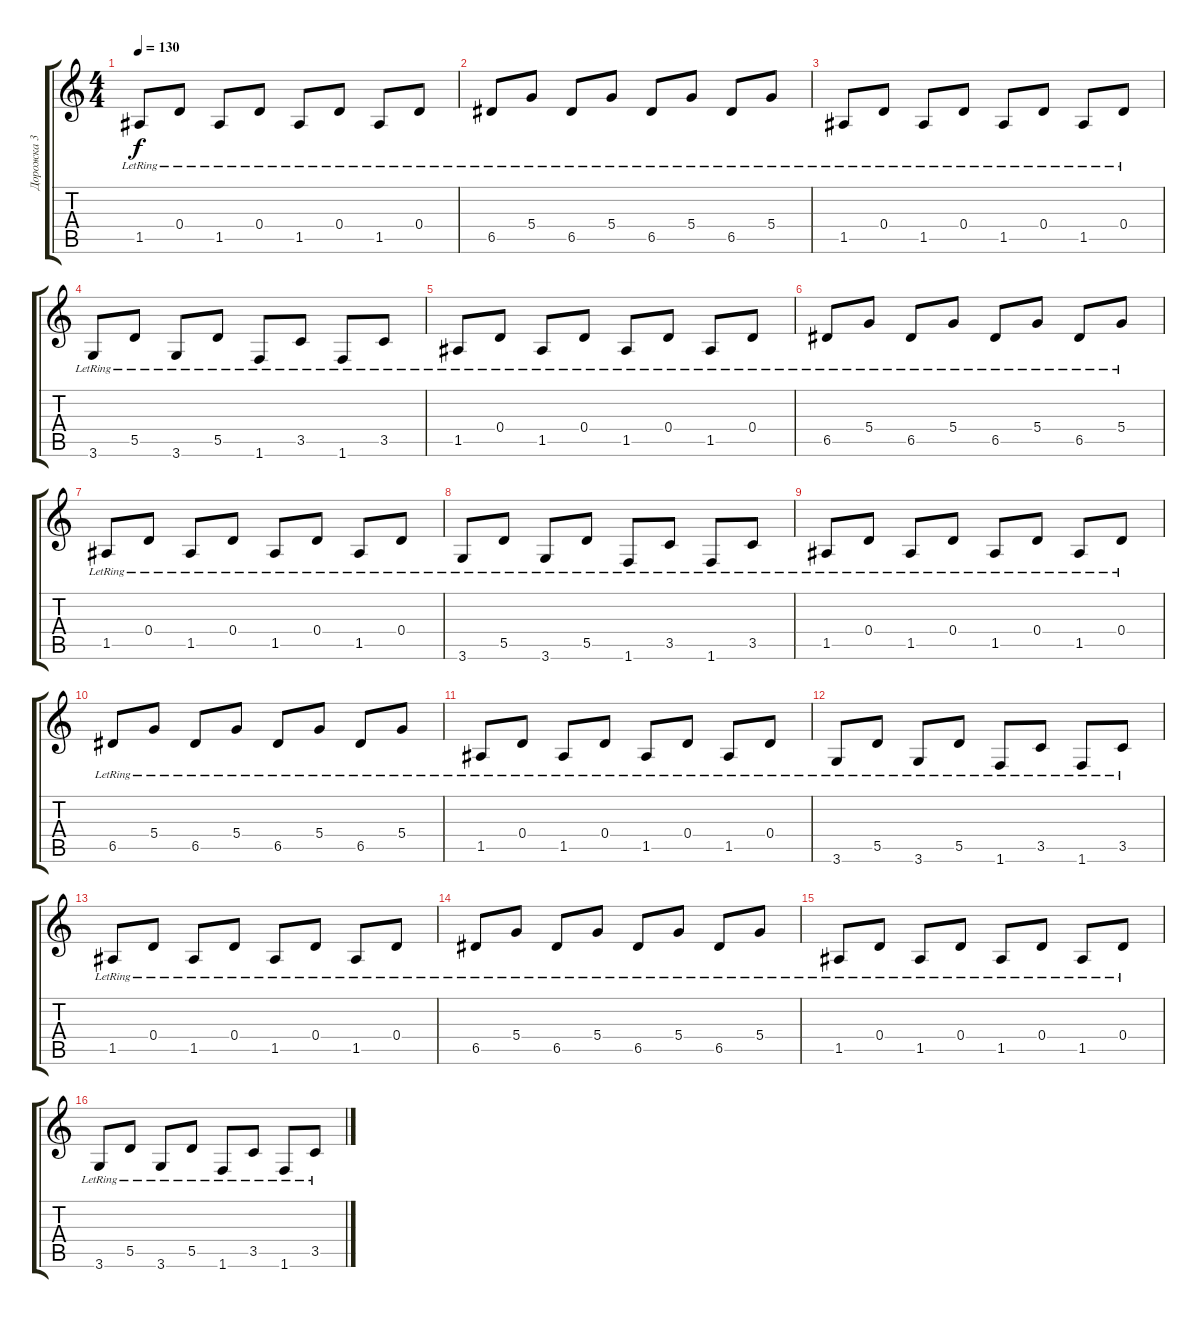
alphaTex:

\track ("Дорожка 3" "Дорожка 3") {instrument acousticguitarsteel}
\staff {score tabs}
\tuning (E4 B3 G3 D3 A2 E2) {hide}
\ts (4 4)
\tempo 130
\clef g2
\ks c
1.5{lr}.8{dy f} 0.4{lr}.8 1.5{lr}.8 0.4{lr}.8 1.5{lr}.8 0.4{lr}.8 1.5{lr}.8 0.4{lr}.8 |
6.5{lr}.8 5.4{lr}.8 6.5{lr}.8 5.4{lr}.8 6.5{lr}.8 5.4{lr}.8 6.5{lr}.8 5.4{lr}.8 |
1.5{lr}.8 0.4{lr}.8 1.5{lr}.8 0.4{lr}.8 1.5{lr}.8 0.4{lr}.8 1.5{lr}.8 0.4{lr}.8 |
3.6{lr}.8 5.5{lr}.8 3.6{lr}.8 5.5{lr}.8 1.6{lr}.8 3.5{lr}.8 1.6{lr}.8 3.5{lr}.8 |
1.5{lr}.8 0.4{lr}.8 1.5{lr}.8 0.4{lr}.8 1.5{lr}.8 0.4{lr}.8 1.5{lr}.8 0.4{lr}.8 |
6.5{lr}.8 5.4{lr}.8 6.5{lr}.8 5.4{lr}.8 6.5{lr}.8 5.4{lr}.8 6.5{lr}.8 5.4{lr}.8 |
1.5{lr}.8 0.4{lr}.8 1.5{lr}.8 0.4{lr}.8 1.5{lr}.8 0.4{lr}.8 1.5{lr}.8 0.4{lr}.8 |
3.6{lr}.8 5.5{lr}.8 3.6{lr}.8 5.5{lr}.8 1.6{lr}.8 3.5{lr}.8 1.6{lr}.8 3.5{lr}.8 |
1.5{lr}.8 0.4{lr}.8 1.5{lr}.8 0.4{lr}.8 1.5{lr}.8 0.4{lr}.8 1.5{lr}.8 0.4{lr}.8 |
6.5{lr}.8 5.4{lr}.8 6.5{lr}.8 5.4{lr}.8 6.5{lr}.8 5.4{lr}.8 6.5{lr}.8 5.4{lr}.8 |
1.5{lr}.8 0.4{lr}.8 1.5{lr}.8 0.4{lr}.8 1.5{lr}.8 0.4{lr}.8 1.5{lr}.8 0.4{lr}.8 |
3.6{lr}.8 5.5{lr}.8 3.6{lr}.8 5.5{lr}.8 1.6{lr}.8 3.5{lr}.8 1.6{lr}.8 3.5{lr}.8 |
1.5{lr}.8 0.4{lr}.8 1.5{lr}.8 0.4{lr}.8 1.5{lr}.8 0.4{lr}.8 1.5{lr}.8 0.4{lr}.8 |
6.5{lr}.8 5.4{lr}.8 6.5{lr}.8 5.4{lr}.8 6.5{lr}.8 5.4{lr}.8 6.5{lr}.8 5.4{lr}.8 |
1.5{lr}.8 0.4{lr}.8 1.5{lr}.8 0.4{lr}.8 1.5{lr}.8 0.4{lr}.8 1.5{lr}.8 0.4{lr}.8 |
3.6{lr}.8 5.5{lr}.8 3.6{lr}.8 5.5{lr}.8 1.6{lr}.8 3.5{lr}.8 1.6{lr}.8 3.5{lr}.8
